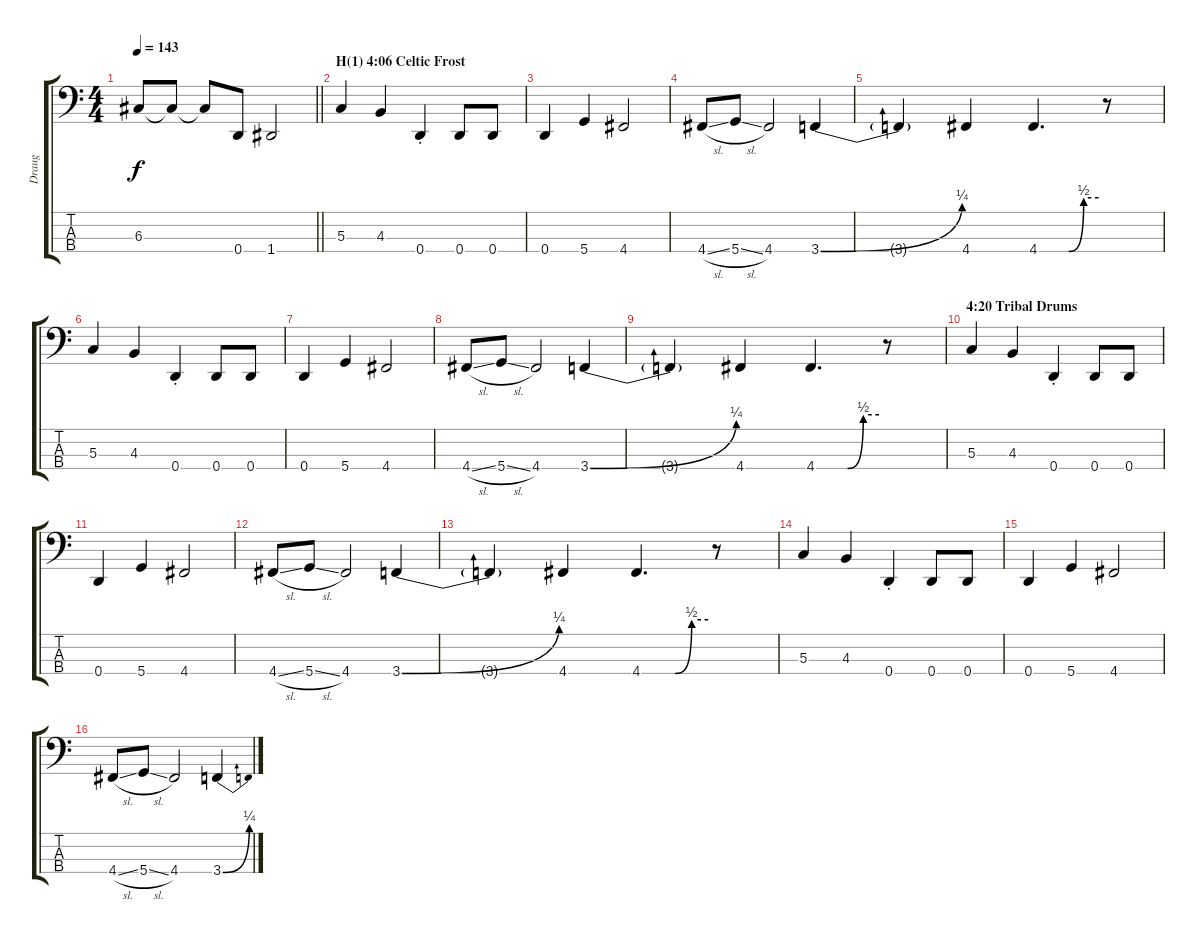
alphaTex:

\track ("Draug" "Draug") {instrument synthbass2}
\staff {score tabs}
\tuning (F2 C2 G1 D1) {hide}
\ts (4 4)
\tempo 143
\clef f4
\barLineRight lightlight
\ks c
6.3{t}.8{dy f} 6.3{t}.8 6.3{t}.8 0.4.8 1.4.2 |
\section ("" "H(1) 4:06 Celtic Frost")
5.3.4 4.3.4 0.4{st}.4 0.4.8 0.4.8 |
0.4.4 5.4.4 4.4.2 |
4.4{sl}.8 5.4{sl}.8 4.4.2 3.4{be (bend 0 0 60 1)}.4 |
3.4{t}.4 4.4.4 4.4{be (custom 0 0 30 0 45 2 60 2)}.4{d} r.8 |
5.3.4 4.3.4 0.4{st}.4 0.4.8 0.4.8 |
0.4.4 5.4.4 4.4.2 |
4.4{sl}.8 5.4{sl}.8 4.4.2 3.4{be (bend 0 0 60 1)}.4 |
3.4{t}.4 4.4.4 4.4{be (custom 0 0 30 0 45 2 60 2)}.4{d} r.8 |
\section ("" "4:20 Tribal Drums")
5.3.4 4.3.4 0.4{st}.4 0.4.8 0.4.8 |
0.4.4 5.4.4 4.4.2 |
4.4{sl}.8 5.4{sl}.8 4.4.2 3.4{be (bend 0 0 60 1)}.4 |
3.4{t}.4 4.4.4 4.4{be (custom 0 0 30 0 45 2 60 2)}.4{d} r.8 |
5.3.4 4.3.4 0.4{st}.4 0.4.8 0.4.8 |
0.4.4 5.4.4 4.4.2 |
4.4{sl}.8 5.4{sl}.8 4.4.2 3.4{be (bend 0 0 60 1)}.4
